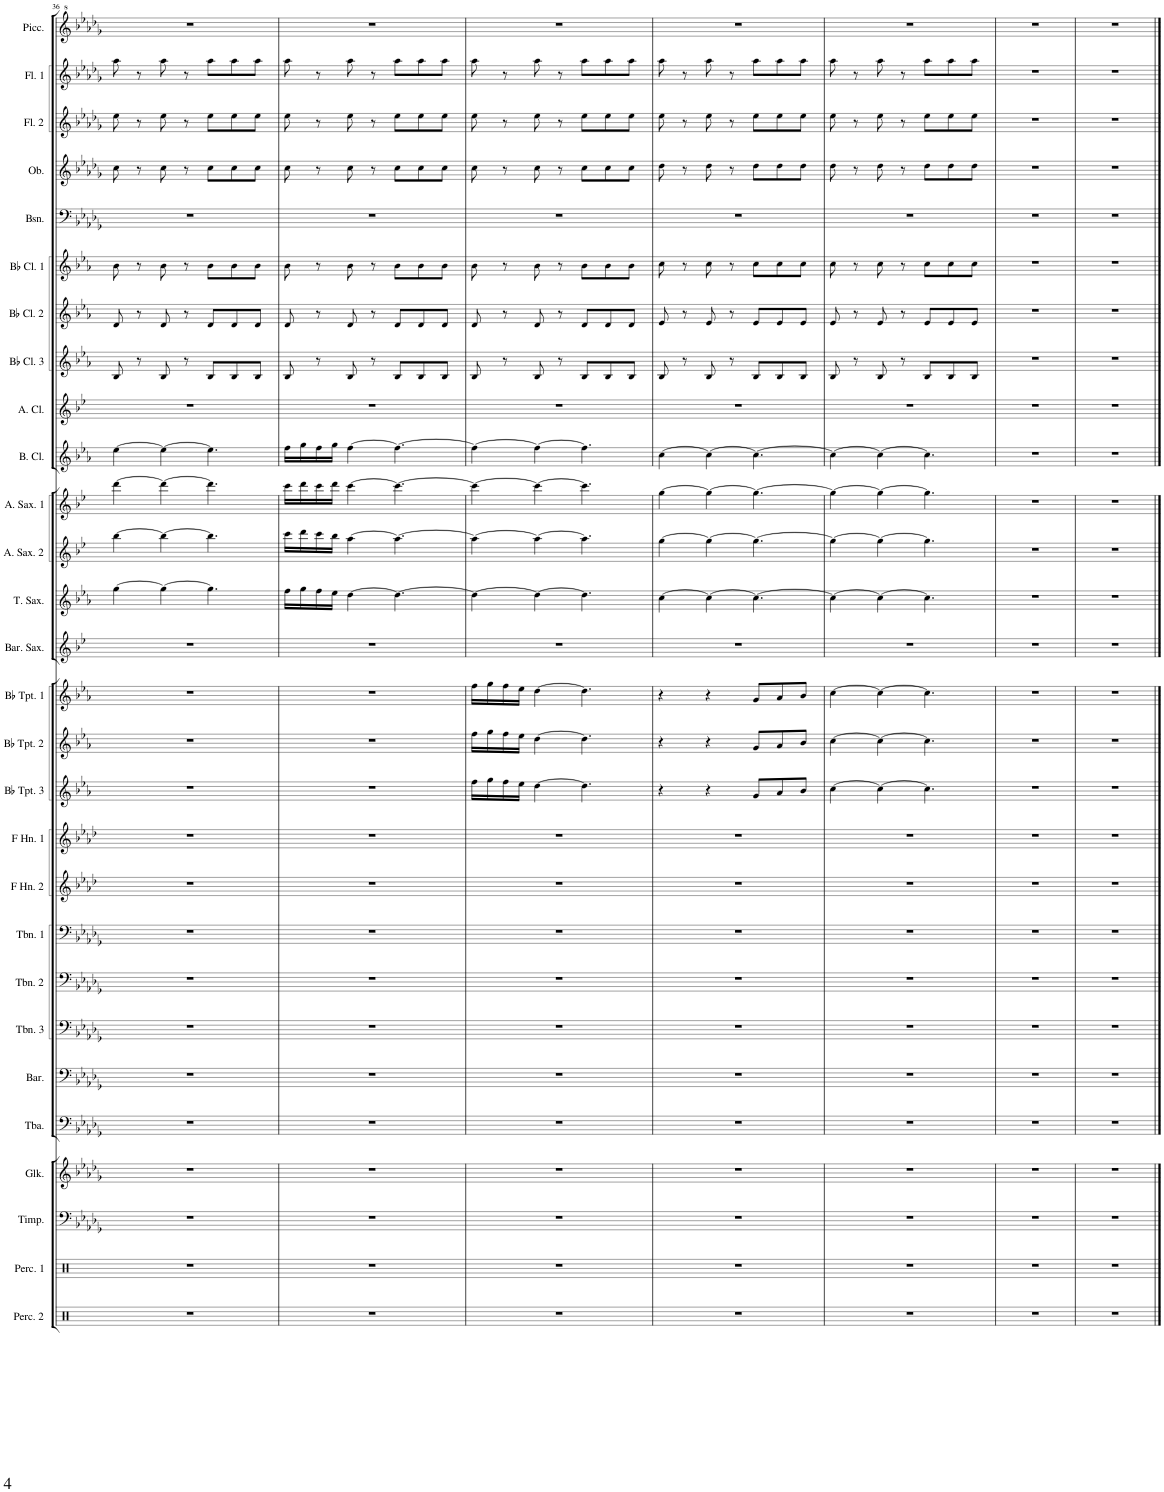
**kern	**kern	**kern	**kern	**kern	**kern	**kern	**kern	**kern	**kern	**kern	**kern	**kern	**kern	**kern	**kern	**kern	**kern	**kern	**kern	**kern	**kern	**kern	**kern	**kern	**kern	**kern	**kern
*part28	*part27	*part26	*part25	*part24	*part23	*part22	*part21	*part20	*part19	*part18	*part17	*part16	*part15	*part14	*part13	*part12	*part11	*part10	*part9	*part8	*part7	*part6	*part5	*part4	*part3	*part2	*part1
*staff28	*staff27	*staff26	*staff25	*staff24	*staff23	*staff22	*staff21	*staff20	*staff19	*staff18	*staff17	*staff16	*staff15	*staff14	*staff13	*staff12	*staff11	*staff10	*staff9	*staff8	*staff7	*staff6	*staff5	*staff4	*staff3	*staff2	*staff1
*I"Percussion 2	*I"Percussion 1	*I"Timpani	*I"Glockenspiel	*I"Tuba	*I"Baritone	*I"Trombone 3	*I"Trombone 2	*I"Trombone 1	*I"F Horn 2	*I"F Horn 1	*I"Bb Trumpet 3	*I"Bb Trumpet 2	*I"Bb Trumpet 1	*I"Baritone Saxophone	*I"Tenor Saxophone	*I"Alto Saxophone 2	*I"Alto Saxophone 1	*I"Bass Clarinet	*I"Alto Clarinet	*I"Bb Clarinet 3	*I"Bb Clarinet 2	*I"Bb Clarinet 1	*I"Bassoon	*I"Oboe	*I"Flute 2	*I"Flute 1	*I"Piccolo
*I'Perc. 2	*I'Perc. 1	*I'Timp.	*I'Glk.	*I'Tba.	*I'Bar.	*I'Tbn. 3	*I'Tbn. 2	*I'Tbn. 1	*I'F Hn. 2	*I'F Hn. 1	*I'Bb Tpt. 3	*I'Bb Tpt. 2	*I'Bb Tpt. 1	*I'Bar. Sax.	*I'T. Sax.	*I'A. Sax. 2	*I'A. Sax. 1	*I'B. Cl.	*I'A. Cl.	*I'Bb Cl. 3	*I'Bb Cl. 2	*I'Bb Cl. 1	*I'Bsn.	*I'Ob.	*I'Fl. 2	*I'Fl. 1	*I'Picc.
!!LO:PB:g=z
*clefX	*clefX	*clefF4	*clefG2	*clefF4	*clefF4	*clefF4	*clefF4	*clefF4	*clefG2	*clefG2	*clefG2	*clefG2	*clefG2	*clefG2	*clefG2	*clefG2	*clefG2	*clefG2	*clefG2	*clefG2	*clefG2	*clefG2	*clefF4	*clefG2	*clefG2	*clefG2	*clefG^2
*	*	*	*Trd-14c-24	*	*Trd4c7	*	*	*	*Trd4c7	*Trd4c7	*Trd1c2	*Trd1c2	*Trd1c2	*Trd12c21	*Trd8c14	*Trd5c9	*Trd5c9	*Trd8c14	*Trd5c9	*Trd1c2	*Trd1c2	*Trd1c2	*	*	*	*	*Trd-7c-12
*k[]	*k[]	*k[b-e-a-d-g-]	*k[b-e-a-d-g-]	*k[b-e-a-d-g-]	*k[b-e-a-d-g-]	*k[b-e-a-d-g-]	*k[b-e-a-d-g-]	*k[b-e-a-d-g-]	*k[b-e-a-d-]	*k[b-e-a-d-]	*k[b-e-a-]	*k[b-e-a-]	*k[b-e-a-]	*k[b-e-]	*k[b-e-a-]	*k[b-e-]	*k[b-e-]	*k[b-e-a-]	*k[b-e-]	*k[b-e-a-]	*k[b-e-a-]	*k[b-e-a-]	*k[b-e-a-d-g-]	*k[b-e-a-d-g-]	*k[b-e-a-d-g-]	*k[b-e-a-d-g-]	*k[b-e-a-d-g-]
*M7/8	*M7/8	*M7/8	*M7/8	*M7/8	*M7/8	*M7/8	*M7/8	*M7/8	*M7/8	*M7/8	*M7/8	*M7/8	*M7/8	*M7/8	*M7/8	*M7/8	*M7/8	*M7/8	*M7/8	*M7/8	*M7/8	*M7/8	*M7/8	*M7/8	*M7/8	*M7/8	*M7/8
=36	=36	=36	=36	=36	=36	=36	=36	=36	=36	=36	=36	=36	=36	=36	=36	=36	=36	=36	=36	=36	=36	=36	=36	=36	=36	=36	=36
2..r	2..r	2..r	2..r	2..r	2..r	2..r	2..r	2..r	2..r	2..r	2..r	2..r	2..r	2..r	[4gg\	[4bb-\	[4ddd\	[4ee-\	2..r	8B-/	8d/	8b-\	2..r	8cc\	8ee-\	8aa-\	2..r
.	.	.	.	.	.	.	.	.	.	.	.	.	.	.	.	.	.	.	.	8r	8r	8r	.	8r	8r	8r	.
.	.	.	.	.	.	.	.	.	.	.	.	.	.	.	4gg\_	4bb-\_	4ddd\_	4ee-\_	.	8B-/	8d/	8b-\	.	8cc\	8ee-\	8aa-\	.
.	.	.	.	.	.	.	.	.	.	.	.	.	.	.	.	.	.	.	.	8r	8r	8r	.	8r	8r	8r	.
.	.	.	.	.	.	.	.	.	.	.	.	.	.	.	4.gg\]	4.bb-\]	4.ddd\]	4.ee-\]	.	8B-/L	8d/L	8b-\L	.	8cc\L	8ee-\L	8aa-\L	.
.	.	.	.	.	.	.	.	.	.	.	.	.	.	.	.	.	.	.	.	8B-/	8d/	8b-\	.	8cc\	8ee-\	8aa-\	.
.	.	.	.	.	.	.	.	.	.	.	.	.	.	.	.	.	.	.	.	8B-/J	8d/J	8b-\J	.	8cc\J	8ee-\J	8aa-\J	.
=37	=37	=37	=37	=37	=37	=37	=37	=37	=37	=37	=37	=37	=37	=37	=37	=37	=37	=37	=37	=37	=37	=37	=37	=37	=37	=37	=37
2..r	2..r	2..r	2..r	2..r	2..r	2..r	2..r	2..r	2..r	2..r	2..r	2..r	2..r	2..r	16ff\LL	16ccc\LL	16ccc\LL	16ff\LL	2..r	8B-/	8d/	8b-\	2..r	8cc\	8ee-\	8aa-\	2..r
.	.	.	.	.	.	.	.	.	.	.	.	.	.	.	16gg\	16ddd\	16ddd\	16gg\	.	.	.	.	.	.	.	.	.
.	.	.	.	.	.	.	.	.	.	.	.	.	.	.	16ff\	16ccc\	16ccc\	16ff\	.	8r	8r	8r	.	8r	8r	8r	.
.	.	.	.	.	.	.	.	.	.	.	.	.	.	.	16ee-\JJ	16bb-\JJ	16ddd\JJ	16gg\JJ	.	.	.	.	.	.	.	.	.
.	.	.	.	.	.	.	.	.	.	.	.	.	.	.	[4dd\	[4aa\	[4ccc\	[4ff\	.	8B-/	8d/	8b-\	.	8cc\	8ee-\	8aa-\	.
.	.	.	.	.	.	.	.	.	.	.	.	.	.	.	.	.	.	.	.	8r	8r	8r	.	8r	8r	8r	.
.	.	.	.	.	.	.	.	.	.	.	.	.	.	.	4.dd\_	4.aa\_	4.ccc\_	4.ff\_	.	8B-/L	8d/L	8b-\L	.	8cc\L	8ee-\L	8aa-\L	.
.	.	.	.	.	.	.	.	.	.	.	.	.	.	.	.	.	.	.	.	8B-/	8d/	8b-\	.	8cc\	8ee-\	8aa-\	.
.	.	.	.	.	.	.	.	.	.	.	.	.	.	.	.	.	.	.	.	8B-/J	8d/J	8b-\J	.	8cc\J	8ee-\J	8aa-\J	.
=38	=38	=38	=38	=38	=38	=38	=38	=38	=38	=38	=38	=38	=38	=38	=38	=38	=38	=38	=38	=38	=38	=38	=38	=38	=38	=38	=38
2..r	2..r	2..r	2..r	2..r	2..r	2..r	2..r	2..r	2..r	2..r	16ff\LL	16ff\LL	16ff\LL	2..r	4dd\_	4aa\_	4ccc\_	4ff\_	2..r	8B-/	8d/	8b-\	2..r	8cc\	8ee-\	8aa-\	2..r
.	.	.	.	.	.	.	.	.	.	.	16gg\	16gg\	16gg\	.	.	.	.	.	.	.	.	.	.	.	.	.	.
.	.	.	.	.	.	.	.	.	.	.	16ff\	16ff\	16ff\	.	.	.	.	.	.	8r	8r	8r	.	8r	8r	8r	.
.	.	.	.	.	.	.	.	.	.	.	16ee-\JJ	16ee-\JJ	16ee-\JJ	.	.	.	.	.	.	.	.	.	.	.	.	.	.
.	.	.	.	.	.	.	.	.	.	.	[4dd\	[4dd\	[4dd\	.	4dd\_	4aa\_	4ccc\_	4ff\_	.	8B-/	8d/	8b-\	.	8cc\	8ee-\	8aa-\	.
.	.	.	.	.	.	.	.	.	.	.	.	.	.	.	.	.	.	.	.	8r	8r	8r	.	8r	8r	8r	.
.	.	.	.	.	.	.	.	.	.	.	4.dd\]	4.dd\]	4.dd\]	.	4.dd\]	4.aa\]	4.ccc\]	4.ff\]	.	8B-/L	8d/L	8b-\L	.	8cc\L	8ee-\L	8aa-\L	.
.	.	.	.	.	.	.	.	.	.	.	.	.	.	.	.	.	.	.	.	8B-/	8d/	8b-\	.	8cc\	8ee-\	8aa-\	.
.	.	.	.	.	.	.	.	.	.	.	.	.	.	.	.	.	.	.	.	8B-/J	8d/J	8b-\J	.	8cc\J	8ee-\J	8aa-\J	.
=39	=39	=39	=39	=39	=39	=39	=39	=39	=39	=39	=39	=39	=39	=39	=39	=39	=39	=39	=39	=39	=39	=39	=39	=39	=39	=39	=39
2..r	2..r	2..r	2..r	2..r	2..r	2..r	2..r	2..r	2..r	2..r	4r	4r	4r	2..r	[4cc\	[4gg\	[4gg\	[4cc\	2..r	8B-/	8e-/	8cc\	2..r	8dd-\	8ee-\	8aa-\	2..r
.	.	.	.	.	.	.	.	.	.	.	.	.	.	.	.	.	.	.	.	8r	8r	8r	.	8r	8r	8r	.
.	.	.	.	.	.	.	.	.	.	.	4r	4r	4r	.	4cc\_	4gg\_	4gg\_	4cc\_	.	8B-/	8e-/	8cc\	.	8dd-\	8ee-\	8aa-\	.
.	.	.	.	.	.	.	.	.	.	.	.	.	.	.	.	.	.	.	.	8r	8r	8r	.	8r	8r	8r	.
.	.	.	.	.	.	.	.	.	.	.	8g/L	8g/L	8g/L	.	4.cc\_	4.gg\_	4.gg\_	4.cc\_	.	8B-/L	8e-/L	8cc\L	.	8dd-\L	8ee-\L	8aa-\L	.
.	.	.	.	.	.	.	.	.	.	.	8a-/	8a-/	8a-/	.	.	.	.	.	.	8B-/	8e-/	8cc\	.	8dd-\	8ee-\	8aa-\	.
.	.	.	.	.	.	.	.	.	.	.	8b-/J	8b-/J	8b-/J	.	.	.	.	.	.	8B-/J	8e-/J	8cc\J	.	8dd-\J	8ee-\J	8aa-\J	.
=40	=40	=40	=40	=40	=40	=40	=40	=40	=40	=40	=40	=40	=40	=40	=40	=40	=40	=40	=40	=40	=40	=40	=40	=40	=40	=40	=40
2..r	2..r	2..r	2..r	2..r	2..r	2..r	2..r	2..r	2..r	2..r	[4cc\	[4cc\	[4cc\	2..r	4cc\_	4gg\_	4gg\_	4cc\_	2..r	8B-/	8e-/	8cc\	2..r	8dd-\	8ee-\	8aa-\	2..r
.	.	.	.	.	.	.	.	.	.	.	.	.	.	.	.	.	.	.	.	8r	8r	8r	.	8r	8r	8r	.
.	.	.	.	.	.	.	.	.	.	.	4cc\_	4cc\_	4cc\_	.	4cc\_	4gg\_	4gg\_	4cc\_	.	8B-/	8e-/	8cc\	.	8dd-\	8ee-\	8aa-\	.
.	.	.	.	.	.	.	.	.	.	.	.	.	.	.	.	.	.	.	.	8r	8r	8r	.	8r	8r	8r	.
.	.	.	.	.	.	.	.	.	.	.	4.cc\]	4.cc\]	4.cc\]	.	4.cc\]	4.gg\]	4.gg\]	4.cc\]	.	8B-/L	8e-/L	8cc\L	.	8dd-\L	8ee-\L	8aa-\L	.
.	.	.	.	.	.	.	.	.	.	.	.	.	.	.	.	.	.	.	.	8B-/	8e-/	8cc\	.	8dd-\	8ee-\	8aa-\	.
.	.	.	.	.	.	.	.	.	.	.	.	.	.	.	.	.	.	.	.	8B-/J	8e-/J	8cc\J	.	8dd-\J	8ee-\J	8aa-\J	.
=41	=41	=41	=41	=41	=41	=41	=41	=41	=41	=41	=41	=41	=41	=41	=41	=41	=41	=41	=41	=41	=41	=41	=41	=41	=41	=41	=41
2..r	2..r	2..r	2..r	2..r	2..r	2..r	2..r	2..r	2..r	2..r	2..r	2..r	2..r	2..r	2..r	2..r	2..r	2..r	2..r	2..r	2..r	2..r	2..r	2..r	2..r	2..r	2..r
=42	=42	=42	=42	=42	=42	=42	=42	=42	=42	=42	=42	=42	=42	=42	=42	=42	=42	=42	=42	=42	=42	=42	=42	=42	=42	=42	=42
2..r	2..r	2..r	2..r	2..r	2..r	2..r	2..r	2..r	2..r	2..r	2..r	2..r	2..r	2..r	2..r	2..r	2..r	2..r	2..r	2..r	2..r	2..r	2..r	2..r	2..r	2..r	2..r
==	==	==	==	==	==	==	==	==	==	==	==	==	==	==	==	==	==	==	==	==	==	==	==	==	==	==	==
*-	*-	*-	*-	*-	*-	*-	*-	*-	*-	*-	*-	*-	*-	*-	*-	*-	*-	*-	*-	*-	*-	*-	*-	*-	*-	*-	*-
